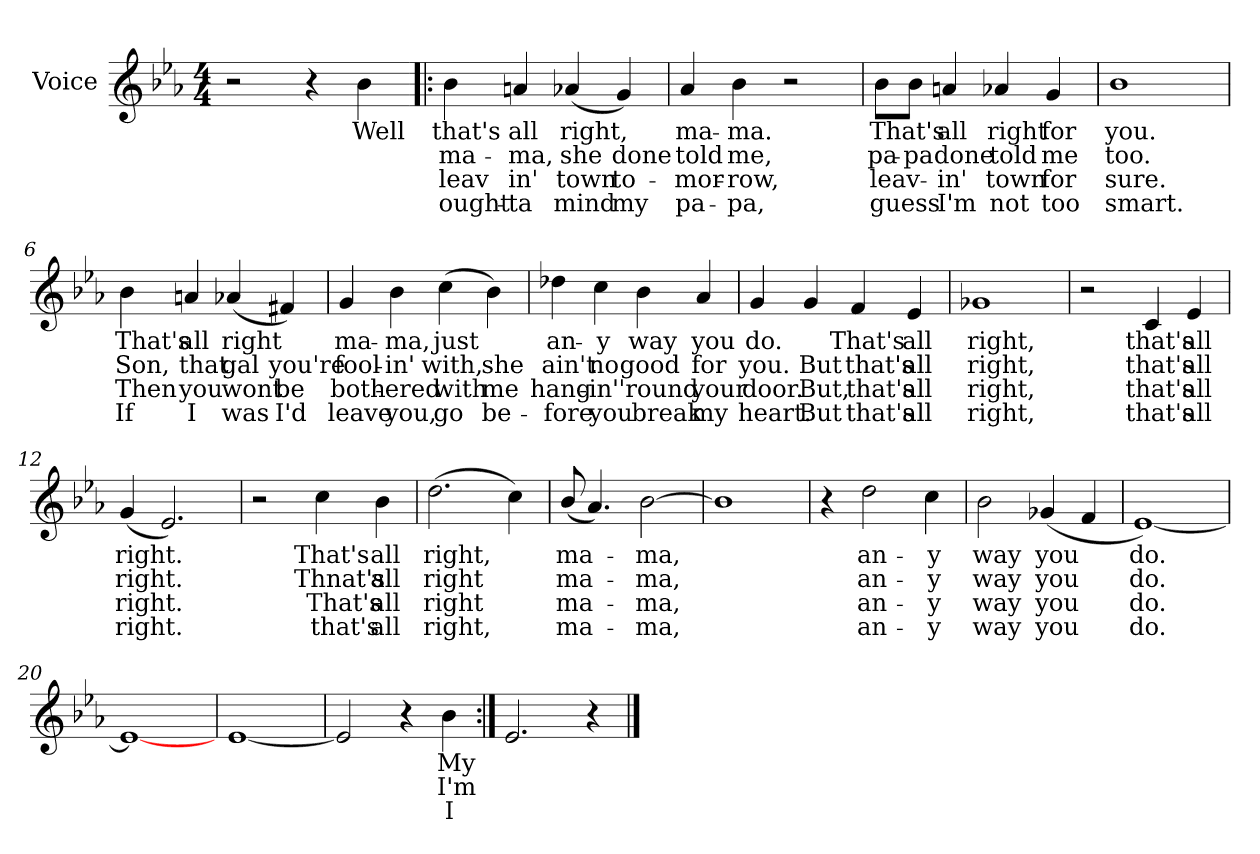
**kern	**text	**text	**text	**text
*part1	*part1	*part1	*part1	*part1
*staff1	*staff1	*staff1	*staff1	*staff1
*I"Voice	*	*	*	*
*I'Vo.	*	*	*	*
*clefG2	*	*	*	*
*k[b-e-a-]	*	*	*	*
*E-:	*	*	*	*
*M4/4	*	*	*	*
=1	=1	=1	=1	=1
2r	.	.	.	.
4r	.	.	.	.
4b-\	Well	.	.	.
=2!|:	=2!|:	=2!|:	=2!|:	=2!|:
4b-\	that's	ma-	leav	ought-
4an/	all	-ma,	in'	-ta
(4a-X/	right,	she	town	mind
4g/)	.	done	to-	my
=3	=3	=3	=3	=3
4a-/	ma-	told	-mor-	pa-
4b-\	-ma.	me,	-row,	-pa,
2r	.	.	.	.
=4	=4	=4	=4	=4
8b-\L	That's	pa-	leav-	guess
8b-\J	.	-pa	.	.
4an/	all	done	-in'	I'm
4a-X/	right	told	town	not
4g/	for	me	for	too
!!LO:LB:g=z
=5	=5	=5	=5	=5
1b-	you.	too.	sure.	smart.
=6	=6	=6	=6	=6
4b-\	That's	Son,	Then	If
4an/	all	that	you	I
(4a-X/	right	gal	wont	was
4f#X/)	.	you're	be	I'd
=7	=7	=7	=7	=7
4g/	ma-	fool-	both-	leave
4b-\	-ma,	-in'	-ered	you,
(4cc\	just	with,	with	go
4b-\)	.	she	me	be-
=8	=8	=8	=8	=8
4dd-X\	an-	ain't	hang-	-fore
4cc\	-y	no	-in'	you
4b-\	way	good	'round	break
4a-/	you	for	your	my
!!LO:LB:g=z
=9	=9	=9	=9	=9
4g/	do.	you.	door.	heart.
4g/	.	But	But,	But
4f/	That's	that's	that's	that's
4e-/	all	all	all	all
=10	=10	=10	=10	=10
1g-X	right,	right,	right,	right,
=11	=11	=11	=11	=11
2r	.	.	.	.
4c/	that's	that's	that's	that's
4e-/	all	all	all	all
=12	=12	=12	=12	=12
(4g/	right.	right.	right.	right.
2.e-/)	.	.	.	.
=13	=13	=13	=13	=13
2r	.	.	.	.
4cc\	That's	Thnat's	That's	that's
4b-\	all	all	all	all
=14	=14	=14	=14	=14
(2.dd\	right,	right	right	right,
4cc\)	.	.	.	.
!!LO:LB:g=z
=15	=15	=15	=15	=15
(8b-/	ma-	ma-	ma-	ma-
4.a-/)	.	.	.	.
[2b-\	-ma,	-ma,	-ma,	-ma,
=16	=16	=16	=16	=16
1b-]	.	.	.	.
=17	=17	=17	=17	=17
4r	.	.	.	.
2dd\	an-	an-	an-	an-
4cc\	-y	-y	-y	-y
=18	=18	=18	=18	=18
2b-\	way	way	way	way
(4g-X/	you	you	you	you
4f/	.	.	.	.
=19	=19	=19	=19	=19
[1e-)	do.	do.	do.	do.
=20	=20	=20	=20	=20
1e-_	.	.	.	.
=21	=21	=21	=21	=21
[1e-	.	.	.	.
=22	=22	=22	=22	=22
2e-/]	.	.	.	.
4r	.	.	.	.
4b-\	My	I'm	I	.
=23:|!	=23:|!	=23:|!	=23:|!	=23:|!
2.e-/	.	.	.	.
4r	.	.	.	.
==	==	==	==	==
*-	*-	*-	*-	*-
